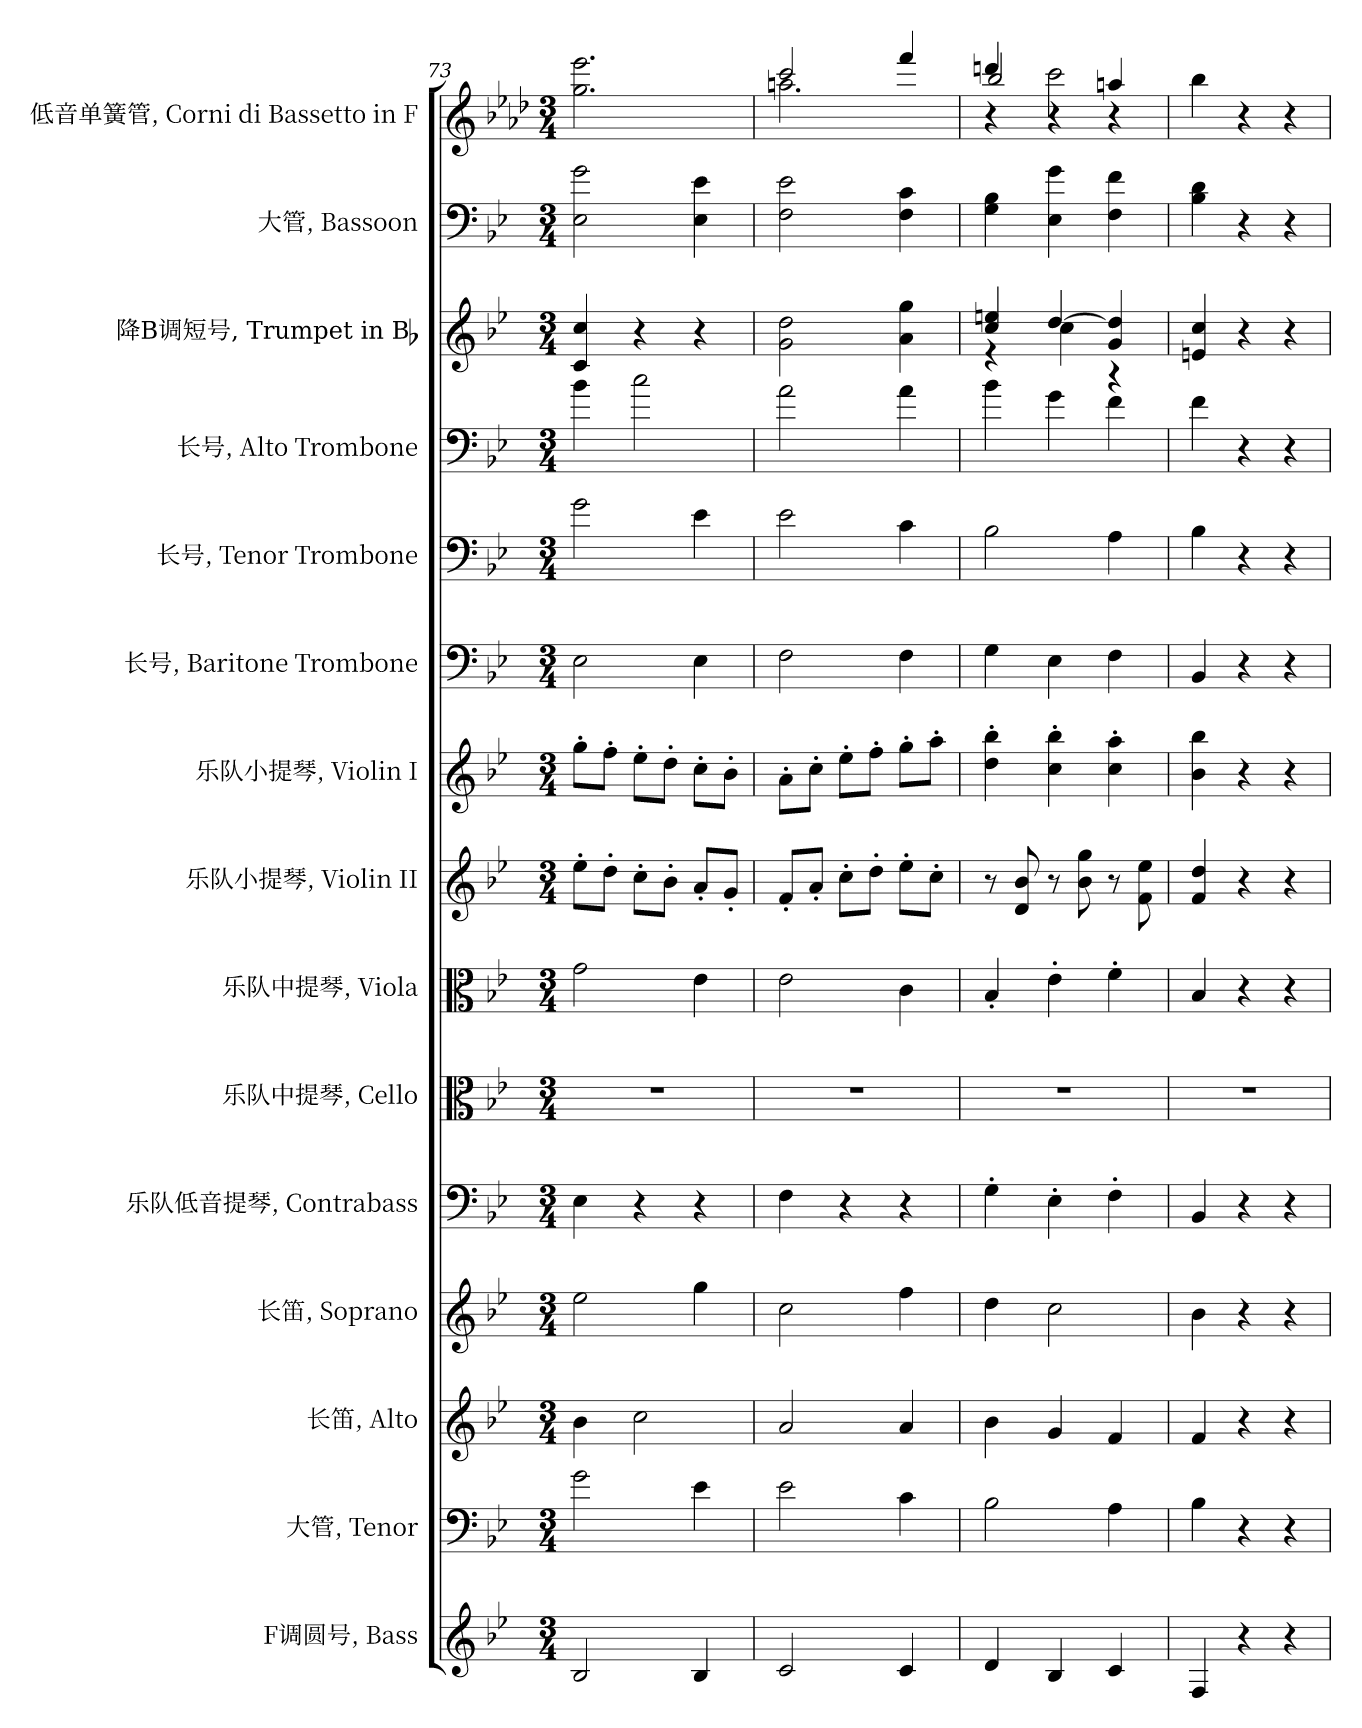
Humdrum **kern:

**kern	**kern	**kern	**kern	**kern	**kern	**kern	**kern	**kern	**kern	**kern	**kern	**kern	**kern	**kern
*part15	*part14	*part13	*part12	*part11	*part10	*part9	*part8	*part7	*part6	*part5	*part4	*part3	*part2	*part1
*staff15	*staff14	*staff13	*staff12	*staff11	*staff10	*staff9	*staff8	*staff7	*staff6	*staff5	*staff4	*staff3	*staff2	*staff1
*I"F调圆号, Bass	*I"大管, Tenor	*I"长笛, Alto	*I"长笛, Soprano	*I"乐队低音提琴, Contrabass	*I"乐队中提琴, Cello	*I"乐队中提琴, Viola	*I"乐队小提琴, Violin II	*I"乐队小提琴, Violin I	*I"长号, Baritone Trombone	*I"长号, Tenor Trombone	*I"长号, Alto Trombone	*I"降B调短号, Trumpet in B-flat	*I"大管, Bassoon	*I"低音单簧管, Corni di Bassetto in F
*	*	*	*	*I'Cbs.	*	*	*	*	*I'Tbn.	*I'Tbn.	*I'Tbn.	*	*I'Bsn.	*
*clefG2	*clefF4	*clefG2	*clefG2	*clefF4	*clefC3	*clefC3	*clefG2	*clefG2	*clefF4	*clefF4	*clefF4	*clefG2	*clefF4	*clefG2
*ITrd4c7	*	*	*	*ITrd7c12	*	*	*	*	*	*	*	*ITrd1c2	*	*ITrd8c14
*k[b-e-a-]	*k[b-e-]	*k[b-e-]	*k[b-e-]	*k[b-e-]	*k[b-e-]	*k[b-e-]	*k[b-e-]	*k[b-e-]	*k[b-e-]	*k[b-e-]	*k[b-e-]	*k[b-e-a-d-]	*k[b-e-]	*k[b-e-a-d-]
*M3/4	*M3/4	*M3/4	*M3/4	*M3/4	*M3/4	*M3/4	*M3/4	*M3/4	*M3/4	*M3/4	*M3/4	*M3/4	*M3/4	*M3/4
=73	=73	=73	=73	=73	=73	=73	=73	=73	=73	=73	=73	=73	=73	=73
2E-/	2g\	4b-\	2ee-\	4EE-\	2.r	2g\	8ee-'\L	8gg'\L	2E-\	2g\	4b-\	4B-/ 4b-/	2E-\ 2g\	2.g\ 2.ee-\
.	.	.	.	.	.	.	8dd'\J	8ff'\J	.	.	.	.	.	.
.	.	2cc\	.	4r	.	.	8cc'\L	8ee-'\L	.	.	2cc\	4r	.	.
.	.	.	.	.	.	.	8b-'\J	8dd'\J	.	.	.	.	.	.
4E-/	4e-\	.	4gg\	4r	.	4e-\	8a'/L	8cc'\L	4E-\	4e-\	.	4r	4E-\ 4e-\	.
.	.	.	.	.	.	.	8g'/J	8b-'\J	.	.	.	.	.	.
=74	=74	=74	=74	=74	=74	=74	=74	=74	=74	=74	=74	=74	=74	=74
*	*	*	*	*	*	*	*	*	*	*	*	*	*	*^
2F/	2e-\	2a/	2cc\	4FF\	2.r	2e-\	8f'/L	8a'\L	2F\	2e-\	2a\	2f\ 2cc\	2F\ 2e-\	2cc/	2.an\
.	.	.	.	.	.	.	8a'/J	8cc'\J	.	.	.	.	.	.	.
.	.	.	.	4r	.	.	8cc'\L	8ee-'\L	.	.	.	.	.	.	.
.	.	.	.	.	.	.	8dd'\J	8ff'\J	.	.	.	.	.	.	.
4F/	4c\	4a/	4ff\	4r	.	4c\	8ee-'\L	8gg'\L	4F\	4c\	4a\	4g\ 4ff\	4F\ 4c\	4ff/	.
.	.	.	.	.	.	.	8cc'\J	8aa'\J	.	.	.	.	.	.	.
=75	=75	=75	=75	=75	=75	=75	=75	=75	=75	=75	=75	=75	=75	=75	=75
*	*	*	*	*	*	*	*	*	*	*	*	*^	*	*	*^
4G/	2B-\	4b-\	4dd\	4GG'\	2.r	4B-'/	8r	4dd\' 4bb-\'	4G\	2B-\	4b-\	4b-/ 4ddn/	4r	4G\ 4B-\	4ddn/	4r	2b-/
.	.	.	.	.	.	.	8d/ 8b-/	.	.	.	.	.	.	.	.	.	.
4E-/	.	4g/	2cc\	4EE-'\	.	4e-'\	8r	4cc\' 4bb-\'	4E-\	.	4g\	[4cc/	4b-\	4E-\ 4g\	4r	2cc\	.
.	.	.	.	.	.	.	8b-\ 8gg\	.	.	.	.	.	.	.	.	.	.
4F/	4A\	4f/	.	4FF'\	.	4f'\	8r	4cc\' 4aa\'	4F\	4A\	4f\	4f/ 4cc/]	4r	4F\ 4f\	4an/	.	4r
.	.	.	.	.	.	.	8f\ 8ee-\	.	.	.	.	.	.	.	.	.	.
*	*	*	*	*	*	*	*	*	*	*	*	*v	*v	*	*v	*v	*v
!!LO:PB:g=z
=76	=76	=76	=76	=76	=76	=76	=76	=76	=76	=76	=76	=76	=76	=76
4BB-/	4B-\	4f/	4b-\	4BBB-/	2.r	4B-/	4f/ 4dd/	4b-\ 4bb-\	4BB-/	4B-\	4f\	4dn/ 4b-/	4B-\ 4d\	4b-\
4r	4r	4r	4r	4r	.	4r	4r	4r	4r	4r	4r	4r	4r	4r
4r	4r	4r	4r	4r	.	4r	4r	4r	4r	4r	4r	4r	4r	4r
=	=	=	=	=	=	=	=	=	=	=	=	=	=	=
*-	*-	*-	*-	*-	*-	*-	*-	*-	*-	*-	*-	*-	*-	*-
